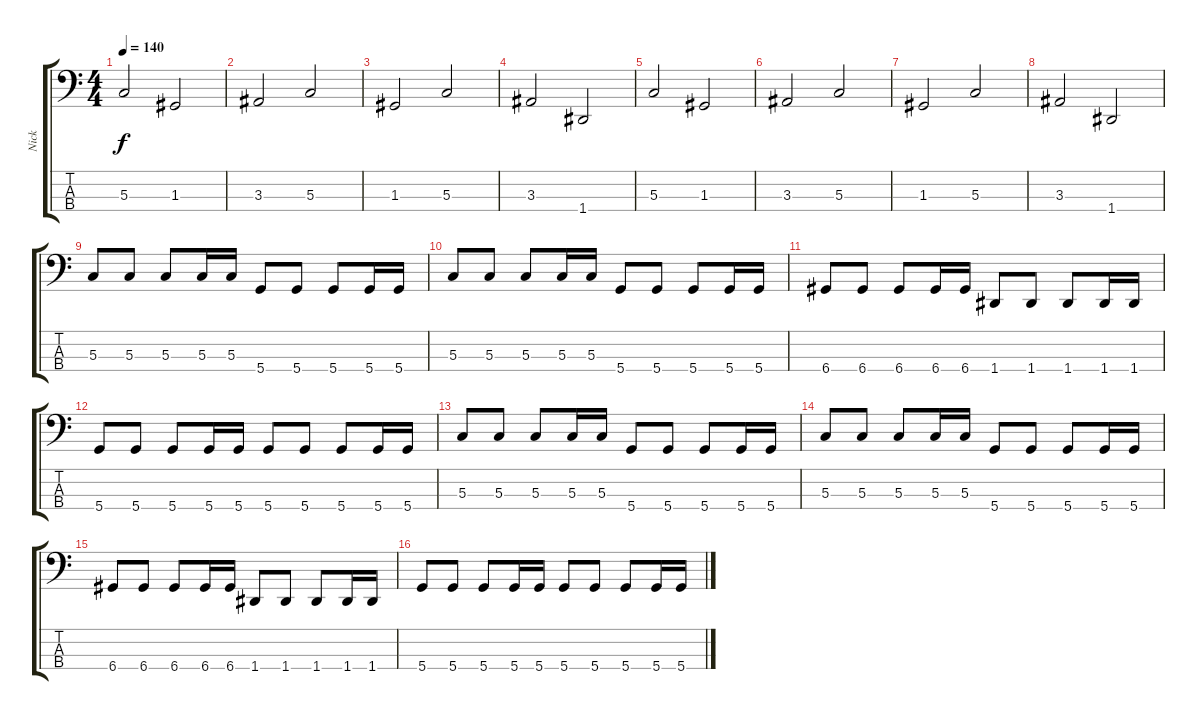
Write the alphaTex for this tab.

\track ("Nick" "Nick") {instrument electricbassfinger}
\staff {score tabs}
\tuning (F2 C2 G1 D1) {hide}
\ts (4 4)
\tempo 140
\clef f4
\ks c
5.3.2{dy f} 1.3.2 |
3.3.2 5.3.2 |
1.3.2 5.3.2 |
3.3.2 1.4.2 |
5.3.2 1.3.2 |
3.3.2 5.3.2 |
1.3.2 5.3.2 |
3.3.2 1.4.2 |
5.3.8 5.3.8 5.3.8 5.3.16 5.3.16 5.4.8 5.4.8 5.4.8 5.4.16 5.4.16 |
5.3.8 5.3.8 5.3.8 5.3.16 5.3.16 5.4.8 5.4.8 5.4.8 5.4.16 5.4.16 |
6.4.8 6.4.8 6.4.8 6.4.16 6.4.16 1.4.8 1.4.8 1.4.8 1.4.16 1.4.16 |
5.4.8 5.4.8 5.4.8 5.4.16 5.4.16 5.4.8 5.4.8 5.4.8 5.4.16 5.4.16 |
5.3.8 5.3.8 5.3.8 5.3.16 5.3.16 5.4.8 5.4.8 5.4.8 5.4.16 5.4.16 |
5.3.8 5.3.8 5.3.8 5.3.16 5.3.16 5.4.8 5.4.8 5.4.8 5.4.16 5.4.16 |
6.4.8 6.4.8 6.4.8 6.4.16 6.4.16 1.4.8 1.4.8 1.4.8 1.4.16 1.4.16 |
5.4.8 5.4.8 5.4.8 5.4.16 5.4.16 5.4.8 5.4.8 5.4.8 5.4.16 5.4.16
